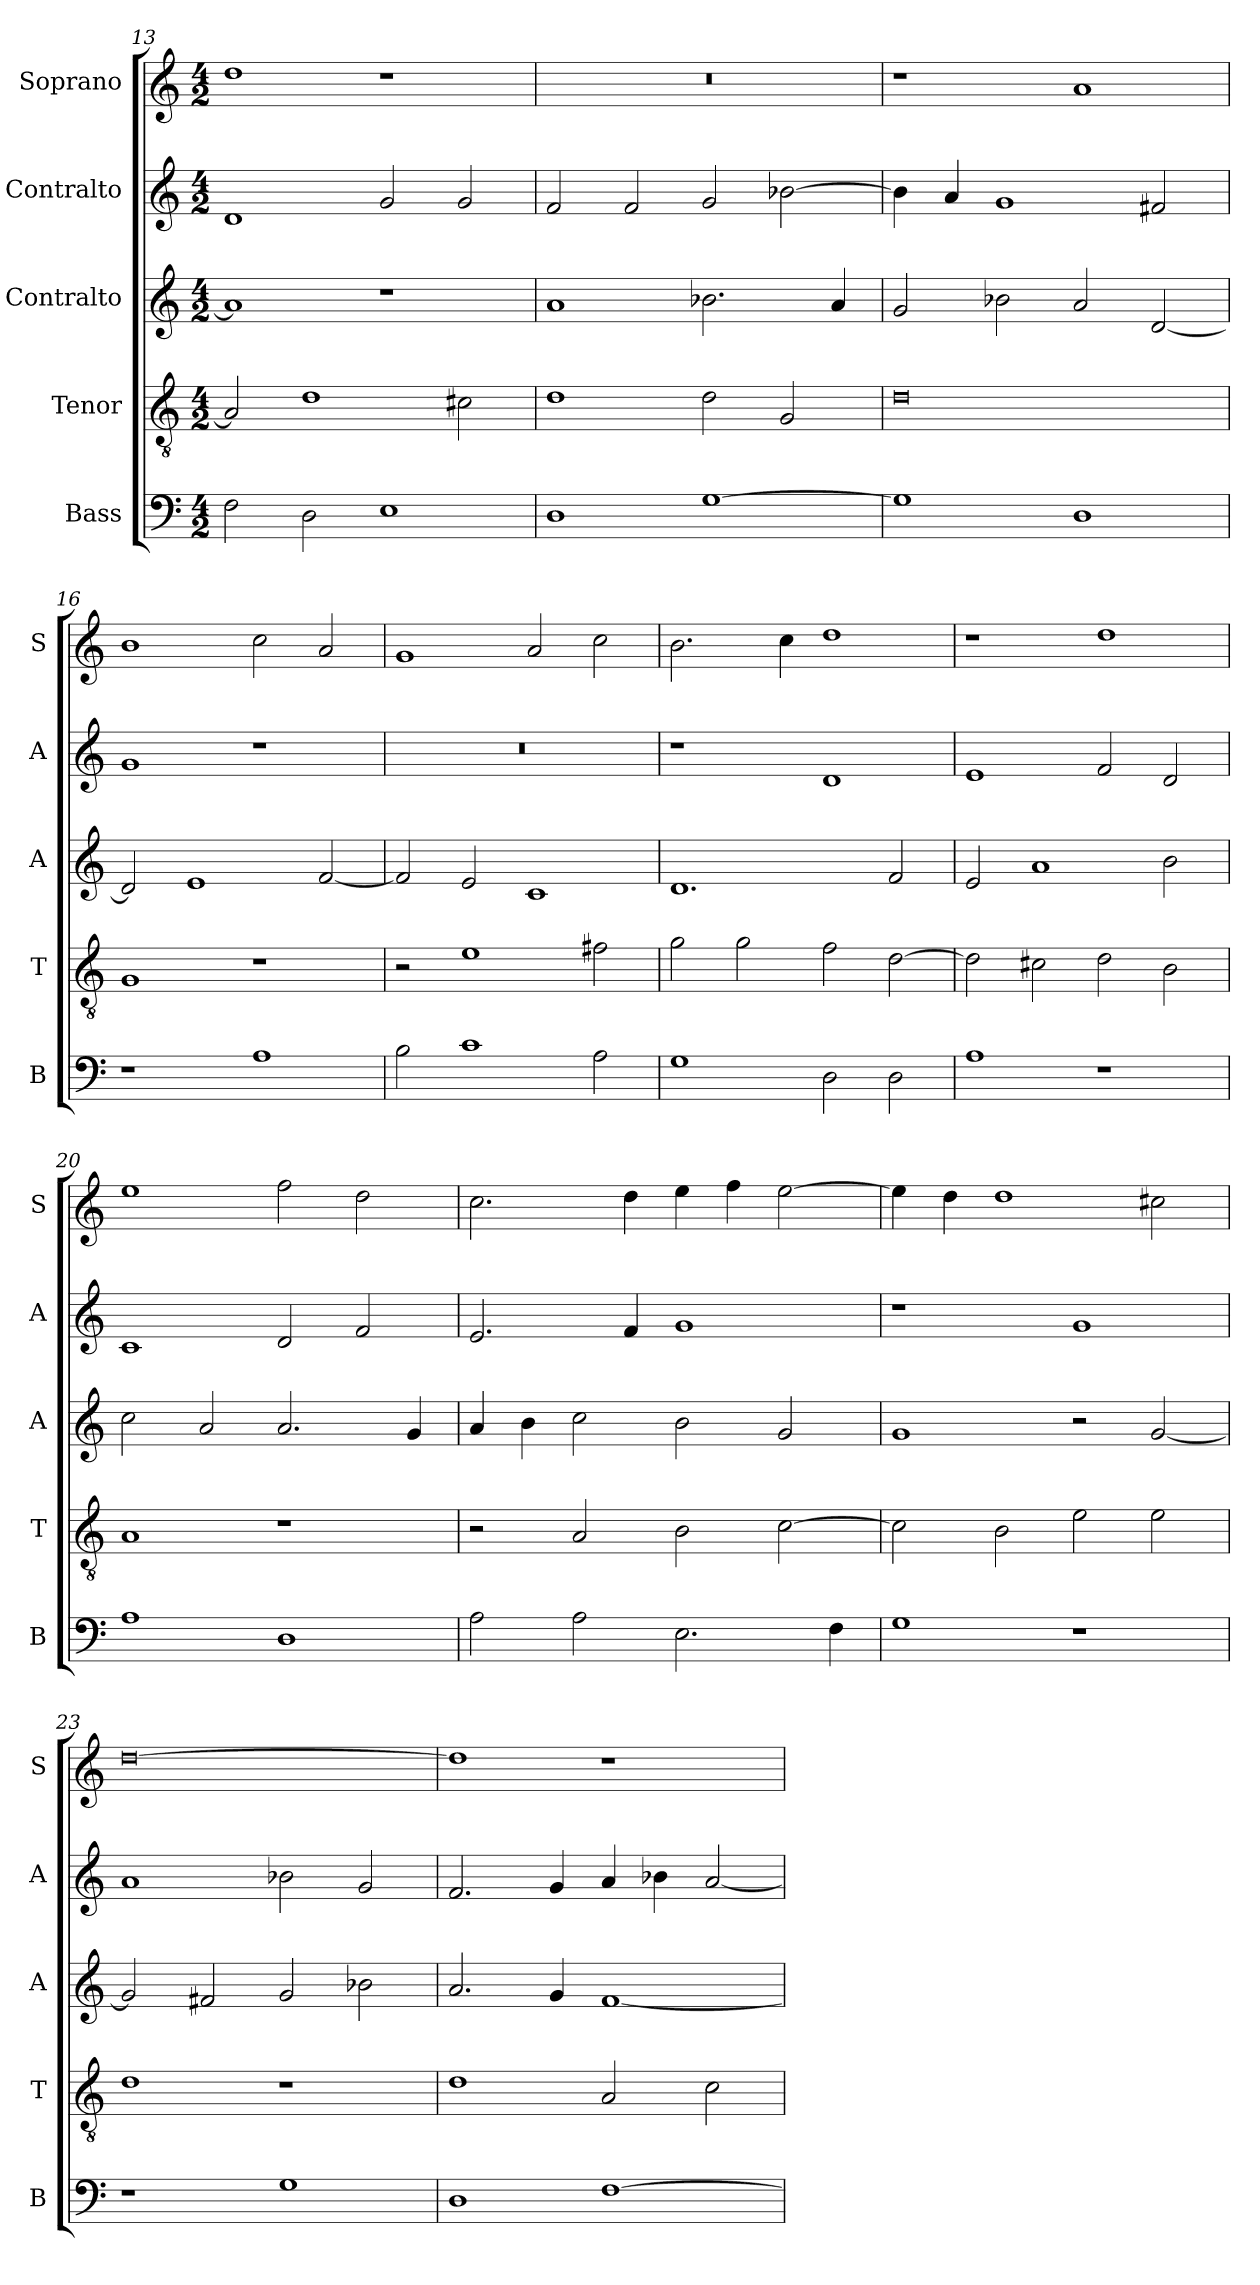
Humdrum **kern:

**kern	**kern	**kern	**kern	**kern
*part5	*part4	*part3	*part2	*part1
*staff5	*staff4	*staff3	*staff2	*staff1
*I"Bass	*I"Tenor	*I"Contralto	*I"Contralto	*I"Soprano
*I'B	*I'T	*I'A	*I'A	*I'S
*clefF4	*clefGv2	*clefG2	*clefG2	*clefG2
*k[]	*k[]	*k[]	*k[]	*k[]
*G:mix	*G:mix	*G:mix	*G:mix	*G:mix
*M4/2	*M4/2	*M4/2	*M4/2	*M4/2
=13	=13	=13	=13	=13
2F	2A]	1a]	1d	1dd
2D	1d	.	.	.
1E	.	1r	2g	1r
.	2c#X	.	2g	.
=14	=14	=14	=14	=14
1D	1d	1a	2f	0r
.	.	.	2f	.
[1G	2d	2.b-X	2g	.
.	2G	.	[2b-X	.
.	.	4a	.	.
=15	=15	=15	=15	=15
1G]	0d	2g	4b-]	1r
.	.	.	4a	.
.	.	2b-X	1g	.
1D	.	2a	.	1a
.	.	[2d	2f#X	.
=16	=16	=16	=16	=16
1r	1G	2d]	1g	1b
.	.	1e	.	.
1A	1r	.	1r	2cc
.	.	[2f	.	2a
=17	=17	=17	=17	=17
2B	2r	2f]	0r	1g
1c	1e	2e	.	.
.	.	1c	.	2a
2A	2f#X	.	.	2cc
=18	=18	=18	=18	=18
1G	2g	1.d	1r	2.b
.	2g	.	.	.
.	.	.	.	4cc
2D	2f	.	1d	1dd
2D	[2d	2f	.	.
=19	=19	=19	=19	=19
1A	2d]	2e	1e	1r
.	2c#X	1a	.	.
1r	2d	.	2f	1dd
.	2B	2b	2d	.
=20	=20	=20	=20	=20
1A	1A	2cc	1c	1ee
.	.	2a	.	.
1D	1r	2.a	2d	2ff
.	.	.	2f	2dd
.	.	4g	.	.
=21	=21	=21	=21	=21
2A	2r	4a	2.e	2.cc
.	.	4b	.	.
2A	2A	2cc	.	.
.	.	.	4f	4dd
2.E	2B	2b	1g	4ee
.	.	.	.	4ff
.	[2c	2g	.	[2ee
4F	.	.	.	.
=22	=22	=22	=22	=22
1G	2c]	1g	1r	4ee]
.	.	.	.	4dd
.	2B	.	.	1dd
1r	2e	2r	1g	.
.	2e	[2g	.	2cc#X
=23	=23	=23	=23	=23
1r	1d	2g]	1a	[0dd
.	.	2f#X	.	.
1G	1r	2g	2b-X	.
.	.	2b-X	2g	.
=24	=24	=24	=24	=24
1D	1d	2.a	2.f	1dd]
.	.	4g	4g	.
[1F	2A	[1f	4a	1r
.	.	.	4b-X	.
.	2c	.	[2a	.
=	=	=	=	=
*-	*-	*-	*-	*-
